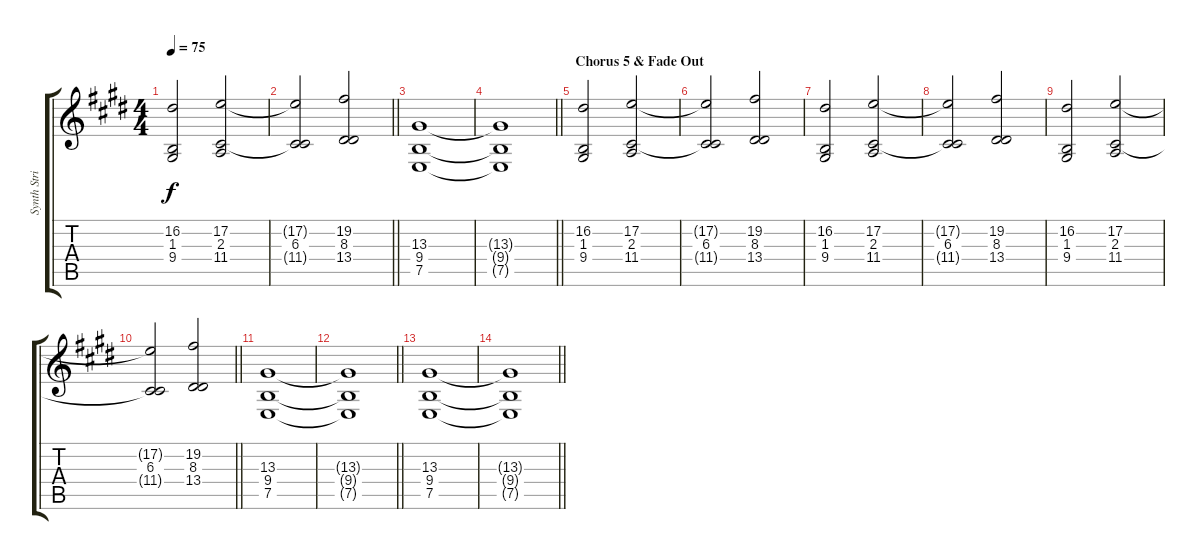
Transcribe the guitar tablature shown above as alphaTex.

\track ("Synth Strings" "Synth Stri") {instrument synthstrings1}
\staff {score tabs}
\tuning (E4 B3 G3 D3 A2 E2) {hide}
\ts (4 4)
\tempo 75
\clef g2
\ks e
(16.2 1.3 9.4).2{dy f} (17.2 2.3 11.4).2 |
\barLineRight lightlight
(17.2{t} 6.3 11.4{t}).2 (19.2 8.3 13.4).2 |
(13.3 9.4 7.5).1 |
\barLineRight lightlight
(13.3{t} 9.4{t} 7.5{t}).1 |
\section ("" "Chorus 5 & Fade Out")
(16.2 1.3 9.4).2 (17.2 2.3 11.4).2 |
(17.2{t} 6.3 11.4{t}).2 (19.2 8.3 13.4).2 |
(16.2 1.3 9.4).2 (17.2 2.3 11.4).2 |
(17.2{t} 6.3 11.4{t}).2 (19.2 8.3 13.4).2 |
(16.2 1.3 9.4).2 (17.2 2.3 11.4).2 |
\barLineRight lightlight
(17.2{t} 6.3 11.4{t}).2 (19.2 8.3 13.4).2 |
(13.3 9.4 7.5).1 |
\barLineRight lightlight
(13.3{t} 9.4{t} 7.5{t}).1 |
(13.3 9.4 7.5).1 |
\barLineRight lightlight
(13.3{t} 9.4{t} 7.5{t}).1
